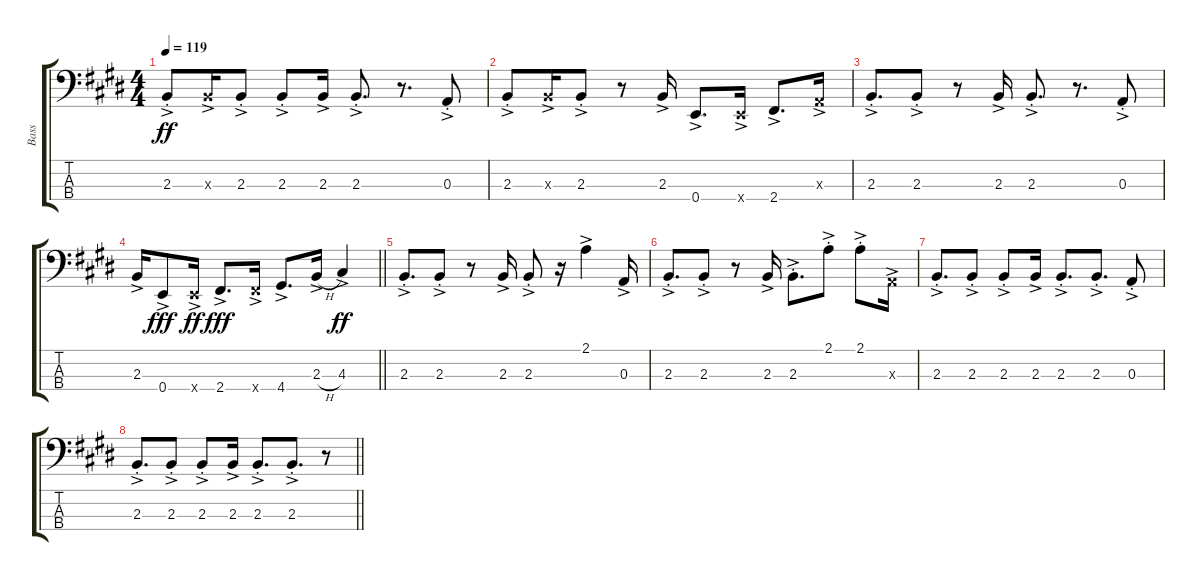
\track ("Bass" "Bass") {instrument electricbassfinger}
\staff {score tabs}
\tuning (G2 D2 A1 E1) {hide}
\ts (4 4)
\tempo 119
\clef f4
\ks e
2.3{ac st}.8{dy ff} 2.3{ac x}.16 2.3{ac st}.8 2.3{ac st}.8 2.3{ac}.16 2.3{ac st}.8{d} r.8{d} 0.3{ac st}.8 |
2.3{ac st}.8 2.3{ac x}.16 2.3{ac st}.8 r.8 2.3{ac}.16 0.4{ac}.8{d} 0.4{ac x}.16 2.4{ac}.8{d} 0.3{ac x}.16 |
2.3{ac st}.8{d} 2.3{ac st}.8 r.8 2.3{ac}.16 2.3{ac st}.8{d} r.8{d} 0.3{ac st}.8 |
\barLineRight lightlight
2.3{ac}.16 0.4{ac}.8{dy fff} 0.4{ac x}.16{dy ff} 2.4{ac}.8{d dy fff} 2.4{ac x}.16 4.4{ac}.8{d} 2.3{h ac}.16 4.3{ac}.4{dy ff} |
2.3{ac st}.8{d volume 0} 2.3{ac st}.8 r.8 2.3{ac}.16 2.3{ac st}.8 r.16 2.1{ac}.4 0.3{ac}.16 |
2.3{ac st}.8{d} 2.3{ac st}.8 r.8 2.3{ac}.16 2.3{ac st}.8{d} 2.1{ac st}.8 2.1{ac st}.8 0.3{ac x}.16 |
2.3{ac st}.8{d} 2.3{ac st}.8 2.3{ac st}.8 2.3{ac}.16 2.3{ac st}.8{d} 2.3{ac st}.8{d} 0.3{ac st}.8 |
\barLineRight lightlight
2.3{ac st}.8{d} 2.3{ac st}.8 2.3{ac st}.8 2.3{ac}.16 2.3{ac st}.8{d} 2.3{ac st}.8{d} r.8
